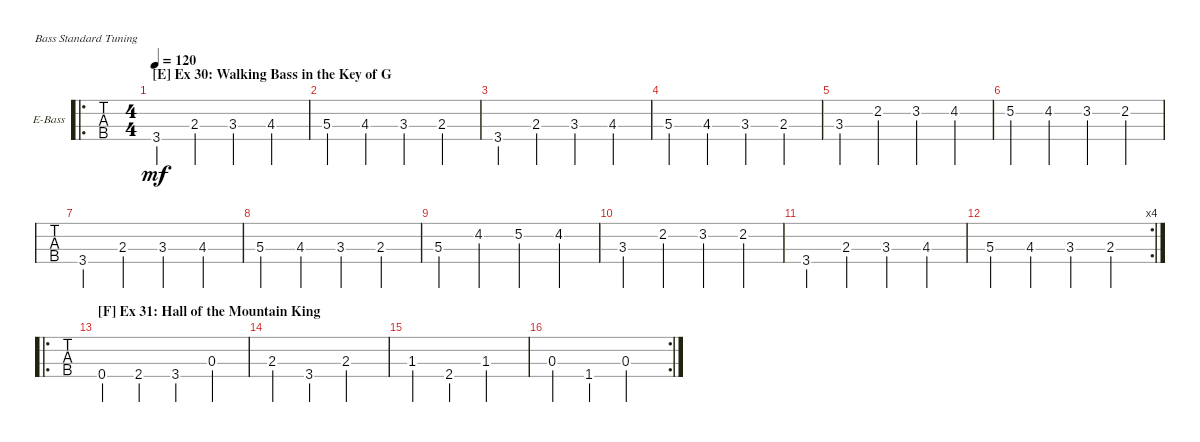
\bracketExtendMode groupsimilarinstruments
\firstSystemTrackNameOrientation horizontal
\otherSystemsTrackNameOrientation horizontal
\track ("Electric Bass" "E-Bass") {instrument electricbassfinger}
\staff {tabs}
\tuning (G2 D2 A1 E1)
\ro
\ts (4 4)
\section ("E" "Ex 30: Walking Bass in the Key of G")
\tempo 120
\clef f4
\ks c
3.4.4{dy mf} 2.3.4 3.3.4 4.3.4 |
5.3.4 4.3.4 3.3.4 2.3.4 |
3.4.4 2.3.4 3.3.4 4.3.4 |
5.3.4 4.3.4 3.3.4 2.3.4 |
3.3.4 2.2.4 3.2.4 4.2.4 |
5.2.4 4.2.4 3.2.4 2.2.4 |
3.4.4 2.3.4 3.3.4 4.3.4 |
5.3.4 4.3.4 3.3.4 2.3.4 |
5.3.4 4.2.4 5.2.4 4.2.4 |
3.3.4 2.2.4 3.2.4 2.2.4 |
3.4.4 2.3.4 3.3.4 4.3.4 |
\rc 4
5.3.4 4.3.4 3.3.4 2.3.4 |
\ro
\section ("F" "Ex 31: Hall of the Mountain King")
0.4.4 2.4.4 3.4.4 0.3.4 |
2.3.4 3.4.4 2.3.2 |
1.3.4 2.4.4 1.3.2 |
\rc 2
0.3.4 1.4.4 0.3.2
